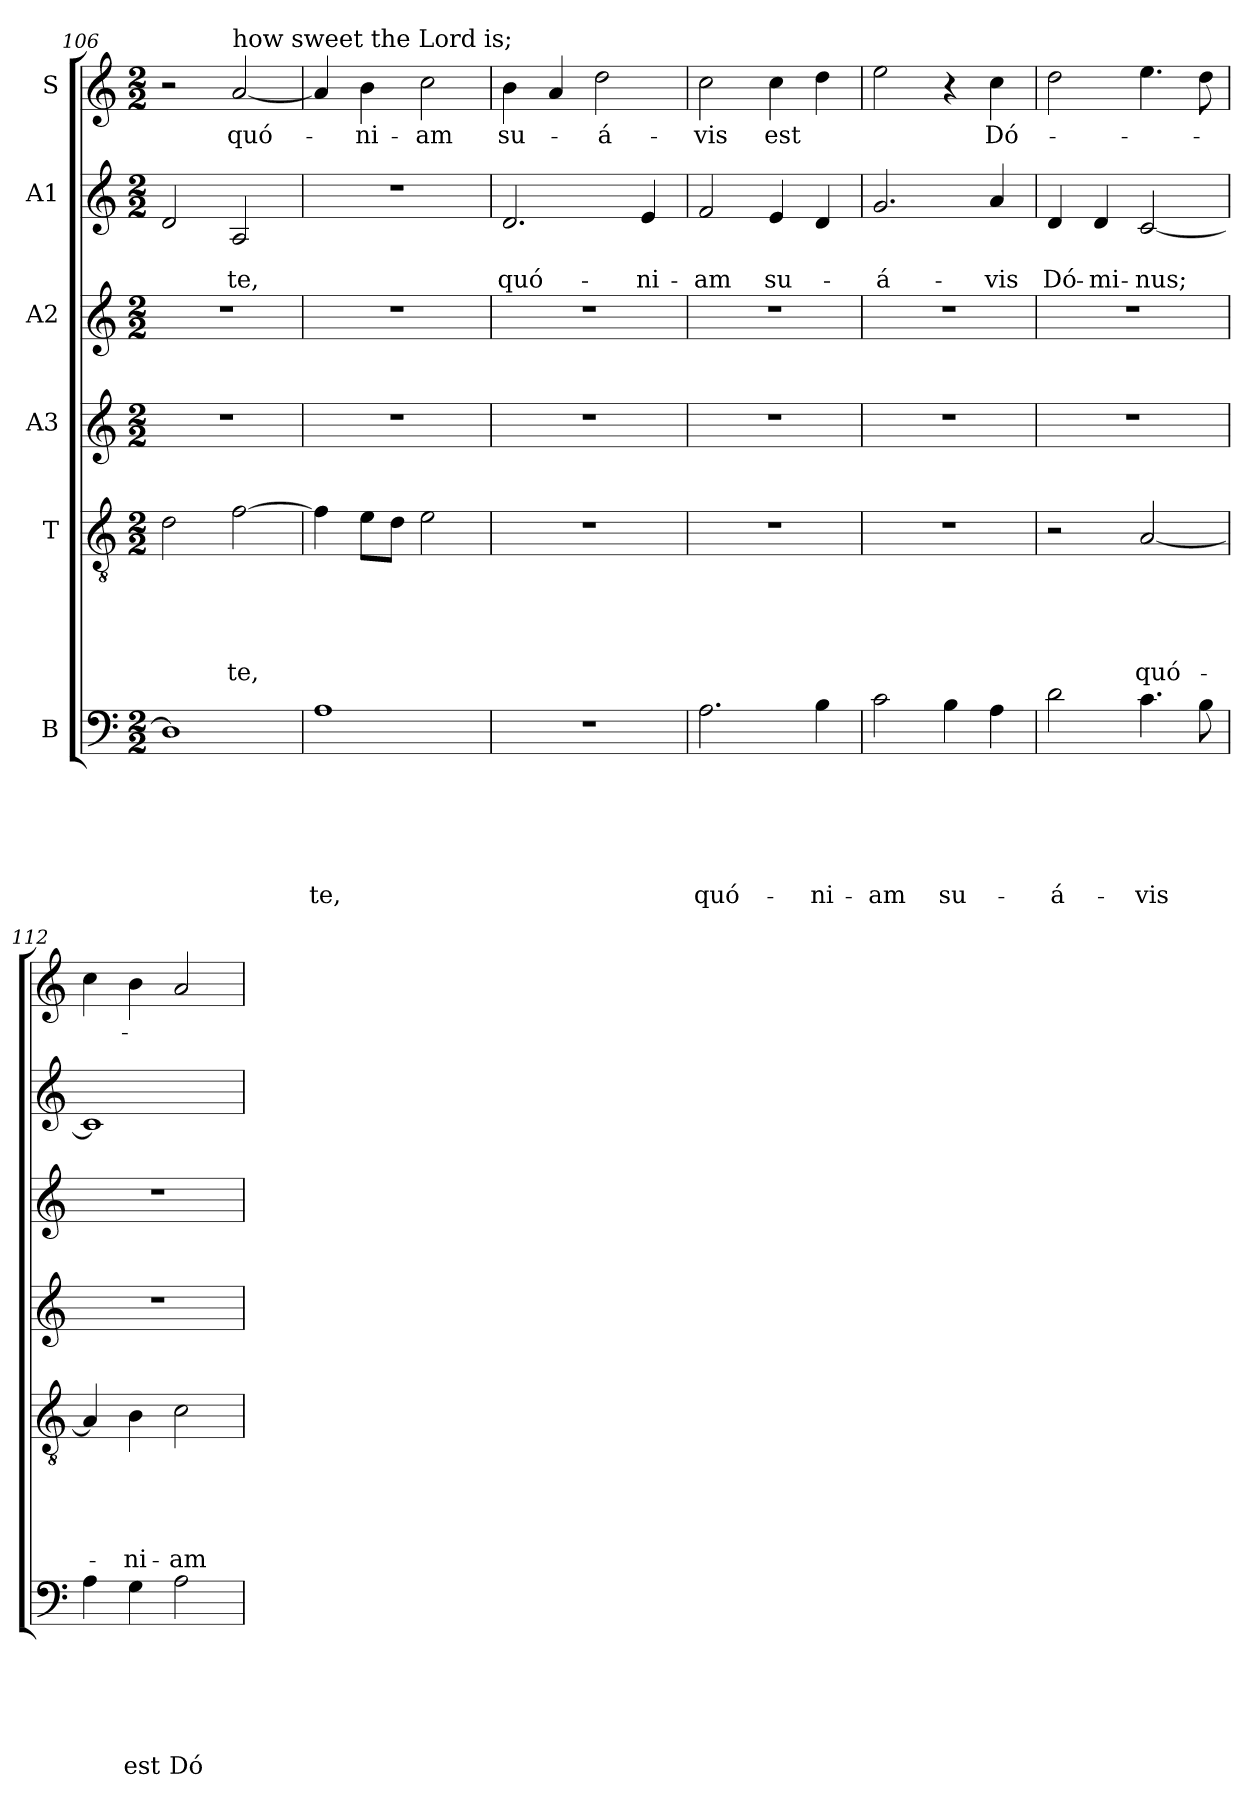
**kern	**text	**text	**text	**text	**text	**text	**kern	**text	**text	**text	**text	**text	**kern	**kern	**kern	**text	**text	**kern	**text
*part6	*part6	*part6	*part6	*part6	*part6	*part6	*part5	*part5	*part5	*part5	*part5	*part5	*part4	*part3	*part2	*part2	*part2	*part1	*part1
*staff6	*staff6	*staff6	*staff6	*staff6	*staff6	*staff6	*staff5	*staff5	*staff5	*staff5	*staff5	*staff5	*staff4	*staff3	*staff2	*staff2	*staff2	*staff1	*staff1
*I"B	*	*	*	*	*	*	*I"T	*	*	*	*	*	*I"A3	*I"A2	*I"A1	*	*	*I"S	*
*clefF4	*	*	*	*	*	*	*clefGv2	*	*	*	*	*	*clefG2	*clefG2	*clefG2	*	*	*clefG2	*
*k[]	*	*	*	*	*	*	*k[]	*	*	*	*	*	*k[]	*k[]	*k[]	*	*	*k[]	*
*C:	*	*	*	*	*	*	*C:	*	*	*	*	*	*C:	*C:	*C:	*	*	*C:	*
*M2/2	*	*	*	*	*	*	*M2/2	*	*	*	*	*	*M2/2	*M2/2	*M2/2	*	*	*M2/2	*
=106	=106	=106	=106	=106	=106	=106	=106	=106	=106	=106	=106	=106	=106	=106	=106	=106	=106	=106	=106
1D]	.	.	.	.	.	.	2d\	.	.	.	.	.	1r	1r	2d/	.	.	2r	.
!	!	!	!	!	!	!	!	!	!	!	!	!	!	!	!	!	!	!LO:TX:a:t=how sweet the Lord is;	!
!	!	!	!	!	!	!	!	!	!	!	!	!LO:LY:b	!	!	!	!	!LO:LY:b	!	!LO:LY:b
.	.	.	.	.	.	.	[2f\	.	.	.	.	-te,	.	.	2A/	.	-te,	[2a/	quó-
=107	=107	=107	=107	=107	=107	=107	=107	=107	=107	=107	=107	=107	=107	=107	=107	=107	=107	=107	=107
!	!	!	!	!	!	!LO:LY:b	!	!	!	!	!	!	!	!	!	!	!	!	!
1A	.	.	.	.	.	-te,	4f\]	.	.	.	.	.	1r	1r	1r	.	.	4a/]	.
!	!	!	!	!	!	!	!	!	!	!	!	!	!	!	!	!	!	!	!LO:LY:b
.	.	.	.	.	.	.	8e\L	.	.	.	.	.	.	.	.	.	.	4b\	-ni-
.	.	.	.	.	.	.	8d\J	.	.	.	.	.	.	.	.	.	.	.	.
!	!	!	!	!	!	!	!	!	!	!	!	!	!	!	!	!	!	!	!LO:LY:b
.	.	.	.	.	.	.	2e\	.	.	.	.	.	.	.	.	.	.	2cc\	-am
=108	=108	=108	=108	=108	=108	=108	=108	=108	=108	=108	=108	=108	=108	=108	=108	=108	=108	=108	=108
!	!	!	!	!	!	!	!	!	!	!	!	!	!	!	!	!	!LO:LY:b	!	!LO:LY:b
1r	.	.	.	.	.	.	1r	.	.	.	.	.	1r	1r	2.d/	.	quó-	4b\	su-
.	.	.	.	.	.	.	.	.	.	.	.	.	.	.	.	.	.	4a/	.
!	!	!	!	!	!	!	!	!	!	!	!	!	!	!	!	!	!	!	!LO:LY:b
.	.	.	.	.	.	.	.	.	.	.	.	.	.	.	.	.	.	2dd\	-á-
!	!	!	!	!	!	!	!	!	!	!	!	!	!	!	!	!	!LO:LY:b	!	!
.	.	.	.	.	.	.	.	.	.	.	.	.	.	.	4e/	.	-ni-	.	.
=109	=109	=109	=109	=109	=109	=109	=109	=109	=109	=109	=109	=109	=109	=109	=109	=109	=109	=109	=109
!	!	!	!	!	!	!LO:LY:b	!	!	!	!	!	!	!	!	!	!	!LO:LY:b	!	!LO:LY:b
2.A\	.	.	.	.	.	quó-	1r	.	.	.	.	.	1r	1r	2f/	.	-am	2cc\	-vis
!	!	!	!	!	!	!	!	!	!	!	!	!	!	!	!	!	!LO:LY:b	!	!LO:LY:b
.	.	.	.	.	.	.	.	.	.	.	.	.	.	.	4e/	.	su-	4cc\	est
!	!	!	!	!	!	!LO:LY:b	!	!	!	!	!	!	!	!	!	!	!	!	!
4B\	.	.	.	.	.	-ni-	.	.	.	.	.	.	.	.	4d/	.	.	4dd\	.
=110	=110	=110	=110	=110	=110	=110	=110	=110	=110	=110	=110	=110	=110	=110	=110	=110	=110	=110	=110
!	!	!	!	!	!	!LO:LY:b	!	!	!	!	!	!	!	!	!	!	!LO:LY:b	!	!
2c\	.	.	.	.	.	-am	1r	.	.	.	.	.	1r	1r	2.g/	.	-á-	2ee\	.
!	!	!	!	!	!	!LO:LY:b	!	!	!	!	!	!	!	!	!	!	!	!	!
4B\	.	.	.	.	.	su-	.	.	.	.	.	.	.	.	.	.	.	4r	.
!	!	!	!	!	!	!	!	!	!	!	!	!	!	!	!	!	!LO:LY:b	!	!LO:LY:b
4A\	.	.	.	.	.	.	.	.	.	.	.	.	.	.	4a/	.	-vis	4cc\	Dó-
!!LO:PB:g=z
=111	=111	=111	=111	=111	=111	=111	=111	=111	=111	=111	=111	=111	=111	=111	=111	=111	=111	=111	=111
!	!	!	!	!	!	!LO:LY:b	!	!	!	!	!	!	!	!	!	!	!LO:LY:b	!	!
2d\	.	.	.	.	.	-á-	2r	.	.	.	.	.	1r	1r	4d/	.	Dó-	2dd\	.
!	!	!	!	!	!	!	!	!	!	!	!	!	!	!	!	!	!LO:LY:b	!	!
.	.	.	.	.	.	.	.	.	.	.	.	.	.	.	4d/	.	-mi-	.	.
!	!	!	!	!	!	!LO:LY:b	!	!	!	!	!	!LO:LY:b	!	!	!	!	!LO:LY:b	!	!
4.c\	.	.	.	.	.	-vis	[2A/	.	.	.	.	quó-	.	.	[2c/	.	-nus;	4.ee\	.
8B\	.	.	.	.	.	.	.	.	.	.	.	.	.	.	.	.	.	8dd\	.
=112	=112	=112	=112	=112	=112	=112	=112	=112	=112	=112	=112	=112	=112	=112	=112	=112	=112	=112	=112
4A\	.	.	.	.	.	.	4A/]	.	.	.	.	.	1r	1r	1c]	.	.	4cc\	.
!	!	!	!	!	!	!LO:LY:b	!	!	!	!	!	!LO:LY:b	!	!	!	!	!	!	!
4G\	.	.	.	.	.	est	4B\	.	.	.	.	-ni-	.	.	.	.	.	4b\	.
!	!	!	!	!	!	!LO:LY:b	!	!	!	!	!	!LO:LY:b	!	!	!	!	!	!	!
2A\	.	.	.	.	.	Dó-	2c\	.	.	.	.	-am	.	.	.	.	.	2a/	.
=	=	=	=	=	=	=	=	=	=	=	=	=	=	=	=	=	=	=	=
*-	*-	*-	*-	*-	*-	*-	*-	*-	*-	*-	*-	*-	*-	*-	*-	*-	*-	*-	*-
